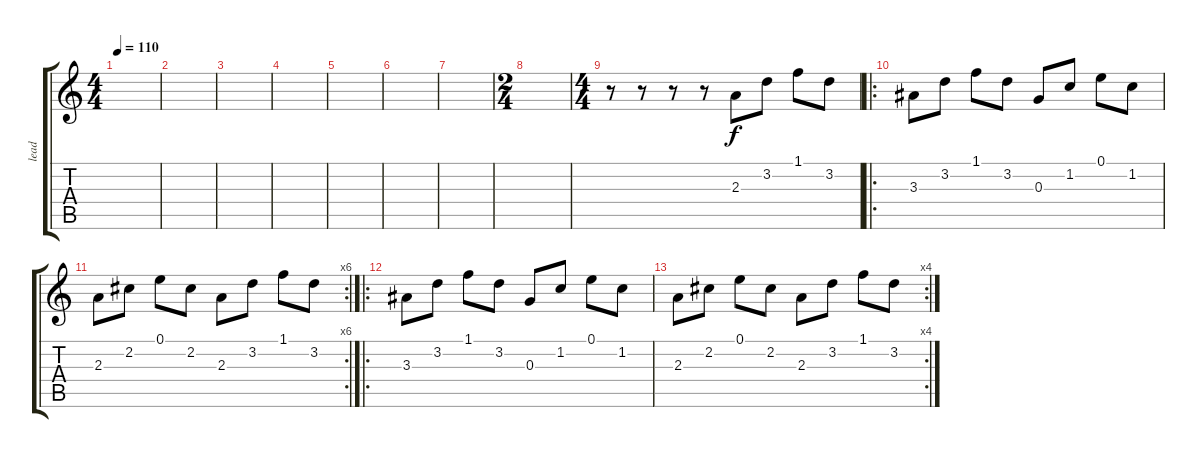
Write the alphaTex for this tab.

\track ("lead" "lead") {instrument electricguitarclean}
\staff {score tabs}
\tuning (E4 B3 G3 D3 A2 E2) {hide}
\ts (4 4)
\tempo 110
\clef g2
\ks c
|
|
|
|
|
|
|
\ts (2 4)
|
\ts (4 4)
r.8 r.8 r.8 r.8 2.3.8 3.2.8 1.1.8 3.2.8 |
\ro
3.3.8 3.2.8 1.1.8 3.2.8 0.3.8 1.2.8 0.1.8 1.2.8 |
\rc 6
2.3.8 2.2.8 0.1.8 2.2.8 2.3.8 3.2.8 1.1.8 3.2.8 |
\ro
3.3.8 3.2.8 1.1.8 3.2.8 0.3.8 1.2.8 0.1.8 1.2.8 |
\rc 4
2.3.8 2.2.8 0.1.8 2.2.8 2.3.8 3.2.8 1.1.8 3.2.8
